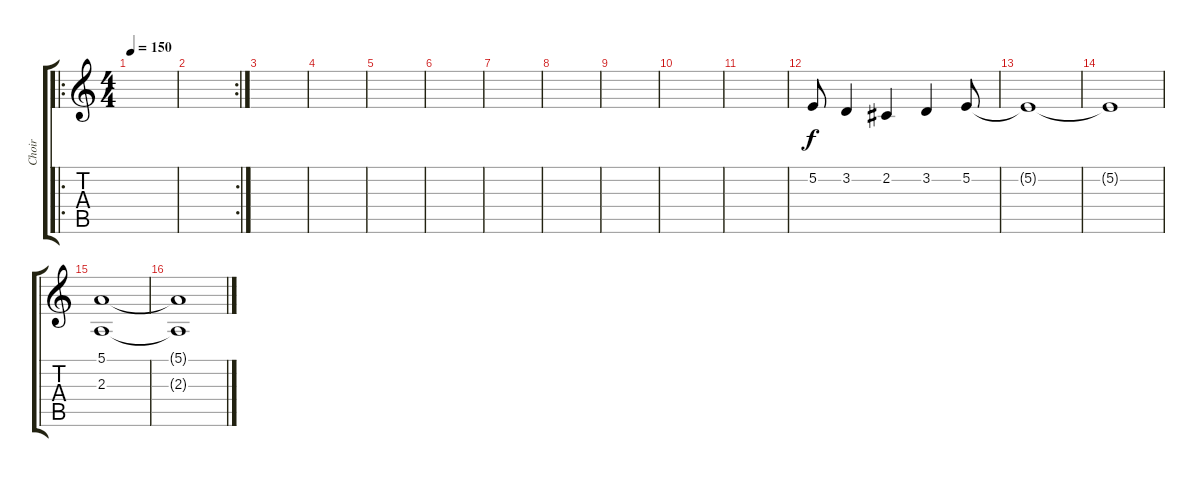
\track ("Choir" "Choir") {instrument choiraahs}
\staff {score tabs}
\tuning (E4 B3 G3 D3 A2 E2) {hide}
\ro
\ts (4 4)
\tempo 150
\clef g2
\ks c
|
\rc 2
|
|
|
|
|
|
|
|
|
|
5.2.8 3.2.4 2.2.4 3.2.4 5.2.8 |
5.2{t}.1 |
5.2{t}.1 |
(5.1 2.3).1 |
(5.1{t} 2.3{t}).1
